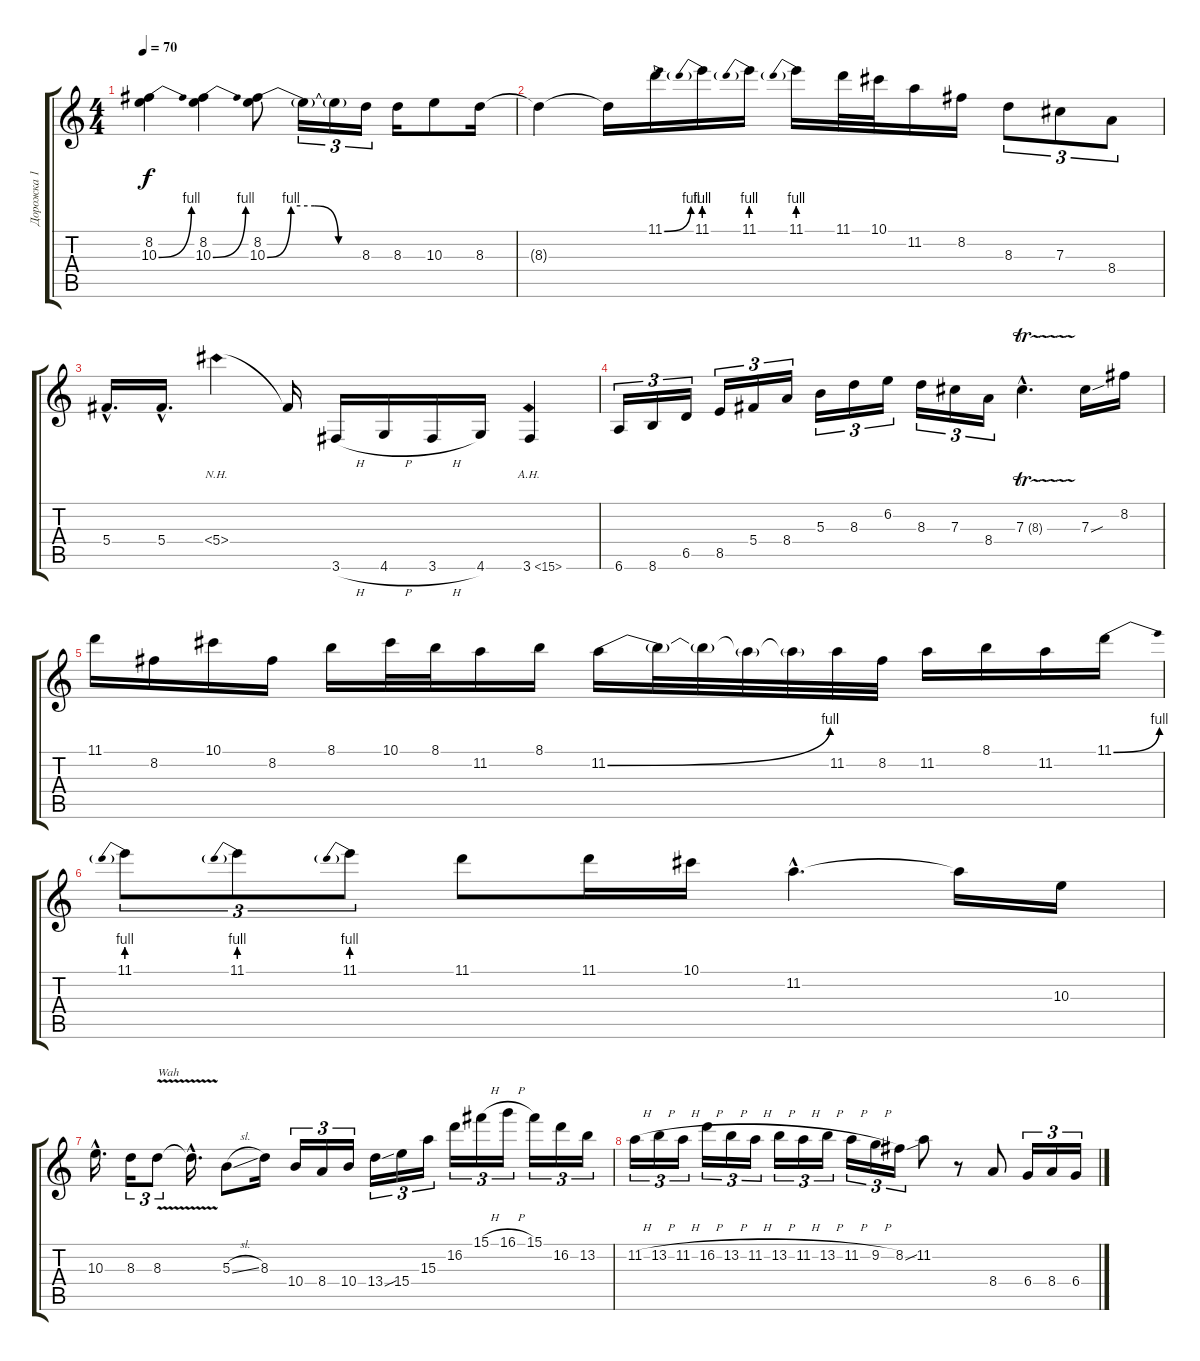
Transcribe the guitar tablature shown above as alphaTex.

\track ("Дорожка 1" "Дорожка 1") {instrument overdrivenguitar}
\staff {score tabs}
\tuning (Eb4 Bb3 Gb3 Db3 Ab2 Eb2) {hide}
\ts (4 4)
\tempo 70
\clef g2
\ks c
(8.2 10.3{be (bend 0 0 60 4)}).4{dy f instrument overdrivenguitar} (8.2 10.3{be (bend 0 0 60 4)}).4 (8.2 10.3{be (custom 0 0 15 4 30 4 45 0 60 0)}).8 10.3{t}.16{tu (3 2)} 10.3{t}.16{tu (3 2)} 8.3.16{tu (3 2)} 8.3.16 10.3.8 8.3.16 |
8.3{t}.4 8.3{t}.16 11.1{be (bend 0 0 60 4)}.16 11.1{be (prebend 0 4 60 4)}.16 11.1{be (prebend 0 4 60 4)}.16 11.1{be (prebend 0 4 60 4)}.16 11.1.32 10.1.32 11.2.16 8.2.16 8.3.8{tu (3 2)} 7.3.8{tu (3 2)} 8.4.8{tu (3 2)} |
5.4{hac}.16{d} 5.4{hac}.16{d} 5.4{nh}.4 5.4{t}.16 3.6{h}.16 4.6{h}.16 3.6{h}.16 4.6.16 3.6{ah 12}.4 |
6.6.16{tu (3 2)} 8.6.16{tu (3 2)} 6.5.16{tu (3 2)} 8.5.16{tu (3 2)} 5.4.16{tu (3 2)} 8.4.16{tu (3 2)} 5.3.16{tu (3 2)} 8.3.16{tu (3 2)} 6.2.16{tu (3 2)} 8.3.16{tu (3 2)} 7.3.16{tu (3 2)} 8.4.16{tu (3 2)} 7.3{tr (8 32) hac}.4{d} 7.3{sou}.16 8.2.16 |
11.1.16 8.2.16 10.1.16 8.2.16 8.1.16 10.1.32 8.1.32 11.2.16 8.1.16 11.2{be (bend 0 0 60 4)}.16 11.2{t}.32 11.2{t}.32 11.2{t}.32 11.2{t}.32 11.2.32 8.2.32 11.2.16 8.1.16 11.2.16 11.1{be (bend 0 0 60 4)}.16 |
11.1{be (prebend 0 4 60 4)}.8{tu (3 2)} 11.1{be (prebend 0 4 60 4)}.8{tu (3 2)} 11.1{be (prebend 0 4 60 4)}.8{tu (3 2)} 11.1.8 11.1.16 10.1.16 11.2{hac}.4{d} 11.2{t}.16 10.3.16 |
10.3{hac}.16{d} 8.3.16{tu (3 2)} 8.3{v}.8{tu (3 2) txt "Wah"} 8.3{hac t}.16{d} 5.3{sl}.8 8.3.16 10.4.16{tu (3 2)} 8.4.16{tu (3 2)} 10.4.16{tu (3 2)} 13.4{sou}.16{tu (3 2)} 15.4.16{tu (3 2)} 15.3.16{tu (3 2)} 16.2.16{tu (3 2)} 15.1{h}.16{tu (3 2)} 16.1{h}.16{tu (3 2)} 15.1.16{tu (3 2)} 16.2.16{tu (3 2)} 13.2.16{tu (3 2)} |
11.2{h}.16{tu (3 2)} 13.2{h}.16{tu (3 2)} 11.2{h}.16{tu (3 2)} 16.2{h}.16{tu (3 2)} 13.2{h}.16{tu (3 2)} 11.2{h}.16{tu (3 2)} 13.2{h}.16{tu (3 2)} 11.2{h}.16{tu (3 2)} 13.2{h}.16{tu (3 2)} 11.2{h}.16{tu (3 2)} 9.2{h}.16{tu (3 2)} 8.2{sou}.16{tu (3 2)} 11.2.8 r.8 8.4.8 6.4.16{tu (3 2)} 8.4.16{tu (3 2)} 6.4.16{tu (3 2)}
